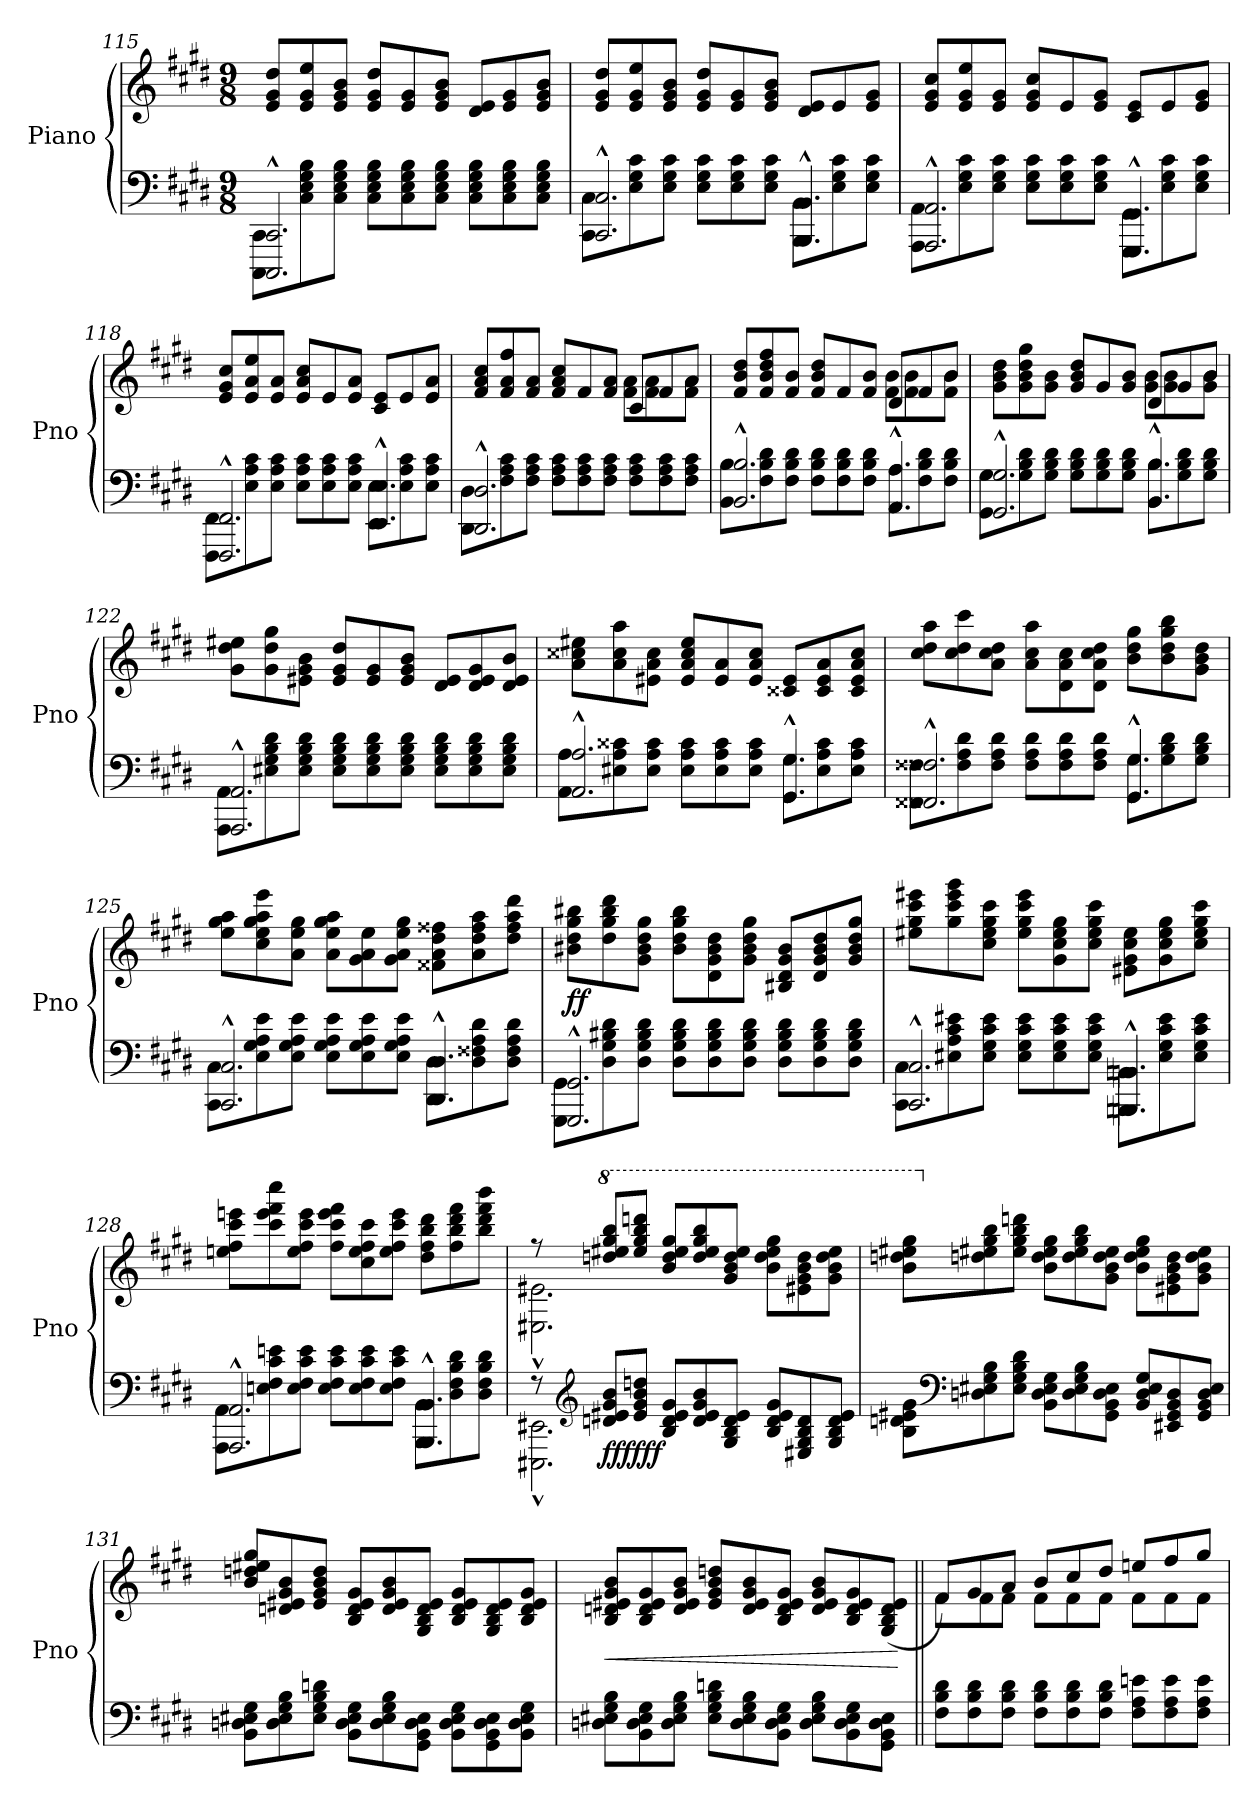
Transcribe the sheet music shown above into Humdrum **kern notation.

**kern	**kern	**dynam
*part1	*part1	*part1
*staff2	*staff1	*staff1/2
*I"Piano	*	*
*I'Pno	*	*
*clefF4	*clefG2	*
*k[f#c#g#d#]	*k[f#c#g#d#]	*
*E:	*E:	*
*M9/8	*M9/8	*
=115	=115	=115
*^	*	*
2.CCC#/^^ 2.CC#/^^	8CCC#\ 8CC#\L	8e/ 8g#/ 8dd#/L	.
.	8C#\ 8E\ 8G#\ 8B\	8e/ 8g#/ 8ee/	.
.	8C#\ 8E\ 8G#\ 8B\J	8e/ 8g#/ 8b/J	.
.	8C#\ 8E\ 8G#\ 8B\L	8e/ 8g#/ 8dd#/L	.
.	8C#\ 8E\ 8G#\ 8B\	8e/ 8g#/	.
.	8C#\ 8E\ 8G#\ 8B\J	8e/ 8g#/ 8b/J	.
4.ryy	8C#\ 8E\ 8G#\ 8B\L	8d#/ 8e/L	.
.	8C#\ 8E\ 8G#\ 8B\	8e/ 8g#/	.
.	8C#\ 8E\ 8G#\ 8B\J	8e/ 8g#/ 8b/J	.
!!LO:LB:g=z
=116	=116	=116	=116
2.CC#/^^ 2.C#/^^	8CC#\ 8C#\L	8e/ 8g#/ 8dd#/L	.
.	8E\ 8G#\ 8c#\	8e/ 8g#/ 8ee/	.
.	8E\ 8G#\ 8c#\J	8e/ 8g#/ 8b/J	.
.	8E\ 8G#\ 8c#\L	8e/ 8g#/ 8dd#/L	.
.	8E\ 8G#\ 8c#\	8e/ 8g#/	.
.	8E\ 8G#\ 8c#\J	8e/ 8g#/ 8b/J	.
4.BBB/^^ 4.BB/^^	8BBB\ 8BB\L	8d#/ 8e/L	.
.	8E\ 8G#\ 8c#\	8e/	.
.	8E\ 8G#\ 8c#\J	8e/ 8g#/J	.
=117	=117	=117	=117
2.AAA/^^ 2.AA/^^	8AAA\ 8AA\L	8e/ 8g#/ 8cc#/L	.
.	8E\ 8G#\ 8c#\	8e/ 8g#/ 8ee/	.
.	8E\ 8G#\ 8c#\J	8e/ 8g#/J	.
.	8E\ 8G#\ 8c#\L	8e/ 8g#/ 8cc#/L	.
.	8E\ 8G#\ 8c#\	8e/	.
.	8E\ 8G#\ 8c#\J	8e/ 8g#/J	.
4.GGG#/^^ 4.GG#/^^	8GGG#\ 8GG#\L	8c#/ 8e/L	.
.	8E\ 8G#\ 8c#\	8e/	.
.	8E\ 8G#\ 8c#\J	8e/ 8g#/J	.
!!LO:LB:g=z
=118	=118	=118	=118
2.FFF#/^^ 2.FF#/^^	8FFF#\ 8FF#\L	8e/ 8g#/ 8cc#/L	.
.	8E\ 8A\ 8c#\	8e/ 8a/ 8ee/	.
.	8E\ 8A\ 8c#\J	8e/ 8a/J	.
.	8E\ 8A\ 8c#\L	8e/ 8a/ 8cc#/L	.
.	8E\ 8A\ 8c#\	8e/	.
.	8E\ 8A\ 8c#\J	8e/ 8a/J	.
4.EE/^^ 4.E/^^	8EE\ 8E\L	8c#/ 8e/L	.
.	8E\ 8A\ 8c#\	8e/	.
.	8E\ 8A\ 8c#\J	8e/ 8a/J	.
=119	=119	=119	=119
*	*	*^	*
2.DD#/^^ 2.D#/^^	8DD#\ 8D#\L	8f#/ 8a/ 8cc#/L	2.ryy	.
.	8F#\ 8A\ 8c#\	8f#/ 8a/ 8ff#/	.	.
.	8F#\ 8A\ 8c#\J	8f#/ 8a/J	.	.
.	8F#\ 8A\ 8c#\L	8f#/ 8a/ 8cc#/L	.	.
.	8F#\ 8A\ 8c#\	8f#/	.	.
.	8F#\ 8A\ 8c#\J	8f#/ 8a/J	.	.
4.ryy	8F#\ 8A\ 8c#\L	8c#/L	8f#\ 8a\L	.
.	8F#\ 8A\ 8c#\	8f#/	8f#\ 8a\	.
.	8F#\ 8A\ 8c#\J	8a/J	8f#\ 8a\J	.
!!LO:LB:g=z	!!
=120	=120	=120	=120	=120
2.BB/^^ 2.B/^^	8BB\ 8B\L	8f#/ 8b/ 8dd#/L	2.ryy	.
.	8F#\ 8B\ 8d#\	8f#/ 8b/ 8dd#/ 8ff#/	.	.
.	8F#\ 8B\ 8d#\J	8f#/ 8b/J	.	.
.	8F#\ 8B\ 8d#\L	8f#/ 8b/ 8dd#/L	.	.
.	8F#\ 8B\ 8d#\	8f#/	.	.
.	8F#\ 8B\ 8d#\J	8f#/ 8b/J	.	.
4.AA/^^ 4.A/^^	8AA\ 8A\L	8d#/L	8f#\ 8b\L	.
.	8F#\ 8B\ 8d#\	8f#/	8f#\ 8b\	.
.	8F#\ 8B\ 8d#\J	8b/J	8f#\ 8b\J	.
=121	=121	=121	=121	=121
2.GG#/^^ 2.G#/^^	8GG#\ 8G#\L	8g#\ 8b\ 8dd#\L	2.ryy	.
.	8G#\ 8B\ 8d#\	8g#\ 8b\ 8dd#\ 8gg#\	.	.
.	8G#\ 8B\ 8d#\J	8g#\ 8b\J	.	.
.	8G#\ 8B\ 8d#\L	8g#/ 8b/ 8dd#/L	.	.
.	8G#\ 8B\ 8d#\	8g#/	.	.
.	8G#\ 8B\ 8d#\J	8g#/ 8b/J	.	.
4.BB/^^ 4.B/^^	8BB\ 8B\L	8d#/L	8g#\ 8b\L	.
.	8G#\ 8B\ 8d#\	8g#/	8g#\ 8b\	.
.	8G#\ 8B\ 8d#\J	8b/J	8g#\ 8b\J	.
*	*	*v	*v	*
!!LO:LB:g=z
=122	=122	=122	=122
2.AAA/^^ 2.AA/^^	8AAA\ 8AA\L	8g#\ 8dd#\ 8ee#X\L	.
.	8E#X\ 8G#\ 8B\ 8d#\	8g#\ 8dd#\ 8gg#\	.
.	8E#\ 8G#\ 8B\ 8d#\J	8e#X\ 8g#\ 8b\J	.
.	8E#\ 8G#\ 8B\ 8d#\L	8e#/ 8g#/ 8dd#/L	.
.	8E#\ 8G#\ 8B\ 8d#\	8e#/ 8g#/	.
.	8E#\ 8G#\ 8B\ 8d#\J	8e#/ 8g#/ 8b/J	.
4.ryy	8E#\ 8G#\ 8B\ 8d#\L	8d#/ 8e#/L	.
.	8E#\ 8G#\ 8B\ 8d#\	8d#/ 8e#/ 8g#/	.
.	8E#\ 8G#\ 8B\ 8d#\J	8d#/ 8e#/ 8b/J	.
=123	=123	=123	=123
2.AA/^^ 2.A/^^	8AA\ 8A\L	8a\ 8cc##X\ 8ee#X\L	.
.	8E#X\ 8A\ 8c##X\	8a\ 8cc##\ 8aa\	.
.	8E#\ 8A\ 8c##\J	8e#X\ 8a\ 8cc##\J	.
.	8E#\ 8A\ 8c##\L	8e#/ 8a/ 8cc##/ 8ee#/L	.
.	8E#\ 8A\ 8c##\	8e#/ 8a/	.
.	8E#\ 8A\ 8c##\J	8e#/ 8a/ 8cc##/J	.
4.GG#/^^ 4.G#/^^	8GG#\ 8G#\L	8c##X/ 8e#/L	.
.	8E#\ 8A\ 8c##\	8c##/ 8e#/ 8a/	.
.	8E#\ 8A\ 8c##\J	8c##/ 8e#/ 8a/ 8cc##/J	.
!!LO:PB:g=z
=124	=124	=124	=124
2.FF##X/^^ 2.F##X/^^	8FF##\ 8F##\L	8cc#i\ 8dd#\ 8aa\L	.
.	8F##\ 8A\ 8d#\	8cc#\ 8dd#\ 8ccc#i\	.
.	8F##\ 8A\ 8d#\J	8a\ 8cc#\ 8dd#\J	.
.	8F##\ 8A\ 8d#\L	8a\ 8cc#\ 8aa\L	.
.	8F##\ 8A\ 8d#\	8d#\ 8a\ 8cc#\	.
.	8F##\ 8A\ 8d#\J	8d#\ 8a\ 8cc#\ 8dd#\J	.
4.GG#/^^ 4.G#/^^	8GG#\ 8G#\L	8b\ 8dd#\ 8gg#\L	.
.	8G#\ 8B\ 8d#\	8b\ 8dd#\ 8gg#\ 8bb\	.
.	8G#\ 8B\ 8d#\J	8g#\ 8b\ 8dd#\J	.
=125	=125	=125	=125
2.CC#/^^ 2.C#/^^	8CC#\ 8C#\L	8ee\ 8gg#\ 8aa\L	.
.	8E\ 8G#\ 8A\ 8e\	8cc#\ 8ee\ 8gg#\ 8aa\ 8eee\	.
.	8E\ 8G#\ 8A\ 8e\J	8a\ 8ee\ 8gg#\J	.
.	8E\ 8G#\ 8A\ 8e\L	8a\ 8ee\ 8gg#\ 8aa\L	.
.	8E\ 8G#\ 8A\ 8e\	8g#\ 8a\ 8ee\	.
.	8E\ 8G#\ 8A\ 8e\J	8g#\ 8a\ 8ee\ 8gg#\J	.
4.DD#/^^ 4.D#/^^	8DD#\ 8D#\L	8f##X\ 8a\ 8dd#\ 8ff##X\L	.
.	8D#\ 8F##X\ 8A\ 8d#\	8a\ 8dd#\ 8ff##\ 8aa\	.
.	8D#\ 8F##\ 8A\ 8d#\J	8dd#\ 8ff##\ 8aa\ 8ddd#\J	.
!!LO:LB:g=z
=126	=126	=126	=126
!	!	!	!LO:DY:b
2.GGG#/^^ 2.GG#/^^	8GGG#\ 8GG#\L	8b#X\ 8dd#\ 8gg#\ 8bb#X\L	ff
.	8D#\ 8G#\ 8B#X\ 8d#\	8dd#\ 8gg#\ 8bb#\ 8ddd#\	.
.	8D#\ 8G#\ 8B#\ 8d#\J	8g#\ 8b#\ 8dd#\ 8gg#\J	.
.	8D#\ 8G#\ 8B#\ 8d#\L	8b#\ 8dd#\ 8gg#\ 8bb#\L	.
.	8D#\ 8G#\ 8B#\ 8d#\	8d#\ 8g#\ 8b#\ 8dd#\	.
.	8D#\ 8G#\ 8B#\ 8d#\J	8g#\ 8b#\ 8dd#\ 8gg#\J	.
4.ryy	8D#\ 8G#\ 8B#\ 8d#\L	8B#X/ 8d#/ 8g#/ 8b#/L	.
.	8D#\ 8G#\ 8B#\ 8d#\	8d#/ 8g#/ 8b#/ 8dd#/	.
.	8D#\ 8G#\ 8B#\ 8d#\J	8g#/ 8b#/ 8dd#/ 8gg#/J	.
=127	=127	=127	=127
2.CC#/^^ 2.C#/^^	8CC#\ 8C#\L	8ee#X\ 8gg#\ 8ccc#\ 8eee#X\L	.
.	8E#X\ 8A\ 8c#\ 8e#X\	8gg#\ 8ccc#\ 8eee#\ 8ggg#\	.
.	8E#\ 8G#\ 8c#\ 8e#\J	8cc#\ 8ee#\ 8gg#\ 8ccc#\J	.
.	8E#\ 8G#\ 8c#\ 8e#\L	8ee#\ 8gg#\ 8ccc#\ 8eee#\L	.
.	8E#\ 8G#\ 8c#\ 8e#\	8g#\ 8cc#\ 8ee#\ 8gg#\	.
.	8E#\ 8G#\ 8c#\ 8e#\J	8cc#\ 8ee#\ 8gg#\ 8ccc#\J	.
4.BBBni/^^ 4.BBni/^^	8BBBni\ 8BBni\L	8e#X\ 8g#\ 8cc#\ 8ee#\L	.
.	8E#\ 8G#\ 8c#\ 8e#\	8g#\ 8cc#\ 8ee#\ 8gg#\	.
.	8E#\ 8G#\ 8c#\ 8e#\J	8cc#\ 8ee#\ 8gg#\ 8ccc#\J	.
!!LO:LB:g=z
=128	=128	=128	=128
2.AAA/^^ 2.AA/^^	8AAA\ 8AA\L	8eeni\ 8ff#\ 8ccc#\ 8eeeni\L	.
.	8Eni\ 8F#\ 8c#\ 8eni\	8ccc#\ 8eee\ 8fff#\ 8cccc#\	.
.	8E\ 8F#\ 8c#\ 8e\J	8ee\ 8ff#\ 8ccc#\ 8eee\J	.
.	8E\ 8F#\ 8c#\ 8e\L	8ff#\ 8ccc#\ 8eee\ 8fff#\L	.
.	8E\ 8F#\ 8c#\ 8e\	8cc#\ 8ee\ 8ff#\ 8ccc#\	.
.	8E\ 8F#\ 8c#\ 8e\J	8ee\ 8ff#\ 8ccc#\ 8eee\J	.
4.BBB/^^ 4.BB/^^	8BBB\ 8BB\L	8dd#\ 8ff#\ 8bb\ 8ddd#\L	.
.	8D#\ 8F#\ 8B\ 8d#\	8ff#\ 8bb\ 8ddd#\ 8fff#\	.
.	8D#\ 8F#\ 8B\ 8d#\J	8bb\ 8ddd#\ 8fff#\ 8bbb\J	.
=129	=129	=129	=129
*	*	*^	*
!	!	!	!	!LO:DY:b=2
!	!	!	!	!LO:DY:n=1:b
8r	2.EEE#X\^^ 2.EE#X\^^	8r	2.E#X\^^ 2.e#X\^^	rfz rfz
*clefG2	*	*	*	*
*	*	*8va	*	*
!	!	!	!	!LO:DY:n=2:b=2
!	!	!	!	!LO:DY:n=3:b
8dn/ 8e#X/ 8g#/ 8b/L	.	8dddn/ 8eee#X/ 8ggg#/ 8bbb/L	.	fff fff
8e#/ 8g#/ 8b/ 8ddn/J	.	8eee#/ 8ggg#/ 8bbb/ 8ddddn/J	.	.
8B/ 8d/ 8e#/ 8g#/L	.	8bb/ 8ddd/ 8eee#/ 8ggg#/L	.	.
8d/ 8e#/ 8g#/ 8b/	.	8ddd/ 8eee#/ 8ggg#/ 8bbb/	.	.
8G#/ 8B/ 8d/ 8e#/J	.	8gg#/ 8bb/ 8ddd/ 8eee#/J	.	.
8B/ 8d/ 8e#/ 8g#/L	4.ryy	8bb\ 8ddd\ 8eee#\ 8ggg#\L	4.ryy	.
8E#X/ 8G#/ 8B/ 8d/	.	8ee#X\ 8gg#\ 8bb\ 8ddd\	.	.
8G#/ 8B/ 8d/ 8e#/J	.	8gg#\ 8bb\ 8ddd\ 8eee#\J	.	.
*v	*v	*	*	*
*	*v	*v	*
!!LO:LB:g=z
=130	=130	=130
8B\ 8dn\ 8e#X\ 8g#\L	8bb\ 8dddn\ 8eee#X\ 8ggg#\L	.
*clefF4	*	*
*	*X8va	*
8Dn\ 8E#X\ 8G#\ 8B\	8ddn\ 8ee#X\ 8gg#\ 8bb\	.
8E#\ 8G#\ 8B\ 8d\J	8ee#\ 8gg#\ 8bb\ 8ddd\J	.
8BB\ 8D\ 8E#\ 8G#\L	8b\ 8dd\ 8ee#\ 8gg#\L	.
8D\ 8E#\ 8G#\ 8B\	8dd\ 8ee#\ 8gg#\ 8bb\	.
8GG#\ 8BB\ 8D\ 8E#\J	8g#\ 8b\ 8dd\ 8ee#\J	.
8BB/ 8D/ 8E#/ 8G#/L	8b\ 8dd\ 8ee#\ 8gg#\L	.
8EE#X/ 8GG#/ 8BB/ 8D/	8e#X\ 8g#\ 8b\ 8dd\	.
8GG#/ 8BB/ 8D/ 8E#/J	8g#\ 8b\ 8dd\ 8ee#\J	.
=131	=131	=131
8BB\ 8Dn\ 8E#X\ 8G#\L	8b/ 8ddn/ 8ee#X/ 8gg#/L	.
8D\ 8E#\ 8G#\ 8B\	8dn/ 8e#X/ 8g#/ 8b/	.
8E#\ 8G#\ 8B\ 8dn\J	8e#/ 8g#/ 8b/ 8dd/J	.
8BB\ 8D\ 8E#\ 8G#\L	8B/ 8d/ 8e#/ 8g#/L	.
8D\ 8E#\ 8G#\ 8B\	8d/ 8e#/ 8g#/ 8b/	.
8GG#\ 8BB\ 8D\ 8E#\J	8G#/ 8B/ 8d/ 8e#/J	.
8BB\ 8D\ 8E#\ 8G#\L	8B/ 8d/ 8e#/ 8g#/L	.
8GG#\ 8BB\ 8D\ 8E#\	8G#/ 8B/ 8d/ 8e#/	.
8BB\ 8D\ 8E#\ 8G#\J	8B/ 8d/ 8e#/ 8g#/J	.
!!LO:LB:g=z
=132	=132	=132
!	!	!LO:HP:b
8Dn\ 8E#X\ 8G#\ 8B\L	8B/ 8dn/ 8e#X/ 8g#/ 8b/L	<
8BB\ 8D\ 8E#\ 8G#\	8B/ 8d/ 8e#/ 8g#/	.
8D\ 8E#\ 8G#\ 8B\J	8d/ 8e#/ 8g#/ 8b/J	.
8E#\ 8G#\ 8B\ 8dn\L	8e#/ 8g#/ 8b/ 8ddn/L	.
8D\ 8E#\ 8G#\ 8B\	8d/ 8e#/ 8g#/ 8b/	.
8BB\ 8D\ 8E#\ 8G#\J	8B/ 8d/ 8e#/ 8g#/J	.
8D\ 8E#\ 8G#\ 8B\L	8d/ 8e#/ 8g#/ 8b/L	.
8BB\ 8D\ 8E#\ 8G#\	8B/ 8d/ 8e#/ 8g#/	.
8GG#\ 8BB\ 8D\ 8E#\J	(<8G#/ 8B/ 8d/ 8e#/J	.
.	.	[
=133||	=133||	=133||
*	*^	*
8F#\ 8B\ 8d#i\L	8f#/L)	8f#\L	.
8F#\ 8B\ 8d#\	8g#/	8f#\	.
8F#\ 8B\ 8d#\J	8a/J	8f#\J	.
8F#\ 8B\ 8d#\L	8b/L	8f#\L	.
8F#\ 8B\ 8d#\	8cc#/	8f#\	.
8F#\ 8B\ 8d#\J	8dd#i/J	8f#\J	.
8F#\ 8A\ 8eni\L	8eeni/L	8f#\L	.
8F#\ 8A\ 8e\	8ff#/	8f#\	.
8F#\ 8A\ 8e\J	8gg#/J	8f#\J	.
*	*v	*v	*
=	=	=
*-	*-	*-
